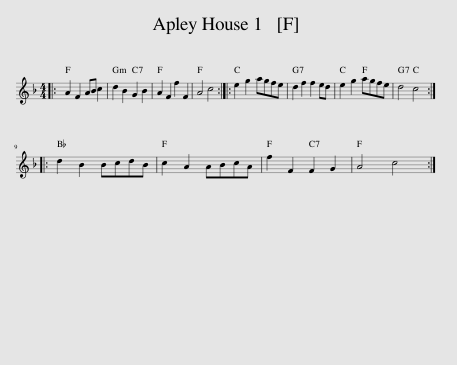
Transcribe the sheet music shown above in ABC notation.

X:1
L:1/8
M:4/4
I:linebreak $
K:F
V:1 treble
V:1
|: A2 F2 AB c2 | d2 B2 G2 B2 | A2 F2 f2 F2 | A4 c4 :: e2 g2 agfe | %5
 d2 f2 f2 ed | e2 g2 agfe | d4 c4 ::$ d2 B2 BcdB | c2 A2 ABcA | %10
 f2 F2 F2 G2 | A4 c4 :| %12
